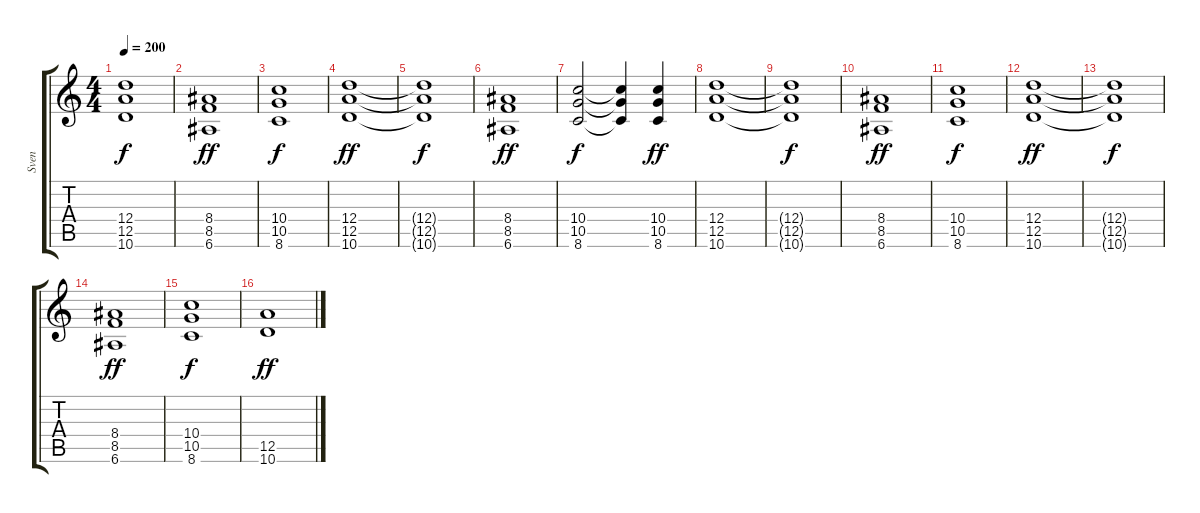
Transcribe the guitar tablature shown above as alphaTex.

\track ("Sven" "Sven") {instrument distortionguitar}
\staff {score tabs}
\tuning (E4 B3 G3 D3 A2 E2) {hide}
\ts (4 4)
\tempo 200
\clef g2
\ks c
(12.4{t} 12.5{t} 10.6{t}).1{dy f} |
(8.4 8.5 6.6).1{dy ff} |
(10.4 10.5 8.6).1{dy f} |
(12.4 12.5 10.6).1{dy ff} |
(12.4{t} 12.5{t} 10.6{t}).1{dy f} |
(8.4 8.5 6.6).1{dy ff} |
(10.4 10.5 8.6).2{dy f} (10.4{t} 10.5{t} 8.6{t}).4 (10.4 10.5 8.6).4{dy ff} |
(12.4 12.5 10.6).1 |
(12.4{t} 12.5{t} 10.6{t}).1{dy f} |
(8.4 8.5 6.6).1{dy ff} |
(10.4 10.5 8.6).1{dy f} |
(12.4 12.5 10.6).1{dy ff} |
(12.4{t} 12.5{t} 10.6{t}).1{dy f} |
(8.4 8.5 6.6).1{dy ff} |
(10.4 10.5 8.6).1{dy f} |
(12.5 10.6).1{dy ff}
